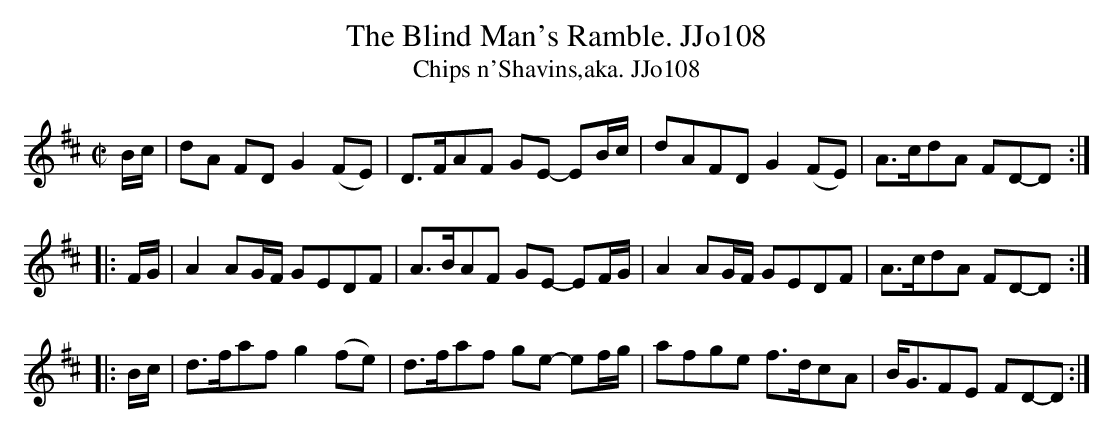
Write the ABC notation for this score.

X:1
T: Blind Man's Ramble. JJo108, The
T: Chips n'Shavins,aka. JJo108
M:C|
L:1/8
K:D
B/c/ |dA FD G2(FE) | D>FAF GE- EB/c/ |\
dAFDG2(FE) | A>cdA FD-D :|
|: F/G/ |A2AG/F/ GEDF | A>BAF GE- EF/G/ |\
A2AG/F/ GEDF | A>cdA FD-D :|
|: B/c/ |d>faf g2(fe) | d>faf ge- ef/g/ |\
afge f>dcA | B<GFE FD-D :|
